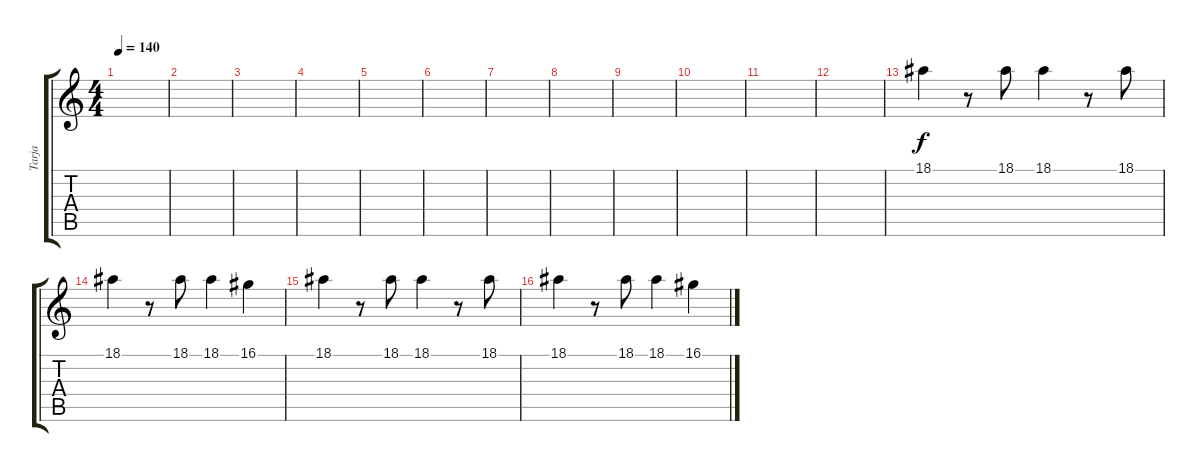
\track ("Tarja" "Tarja") {instrument lead6voice}
\staff {score tabs}
\tuning (E4 B3 G3 D3 A2 E2) {hide}
\ts (4 4)
\tempo 140
\clef g2
\ks c
|
|
|
|
|
|
|
|
|
|
|
|
18.1.4 r.8 18.1.8 18.1.4 r.8 18.1.8 |
18.1.4 r.8 18.1.8 18.1.4 16.1.4 |
18.1.4 r.8 18.1.8 18.1.4 r.8 18.1.8 |
18.1.4 r.8 18.1.8 18.1.4 16.1.4
